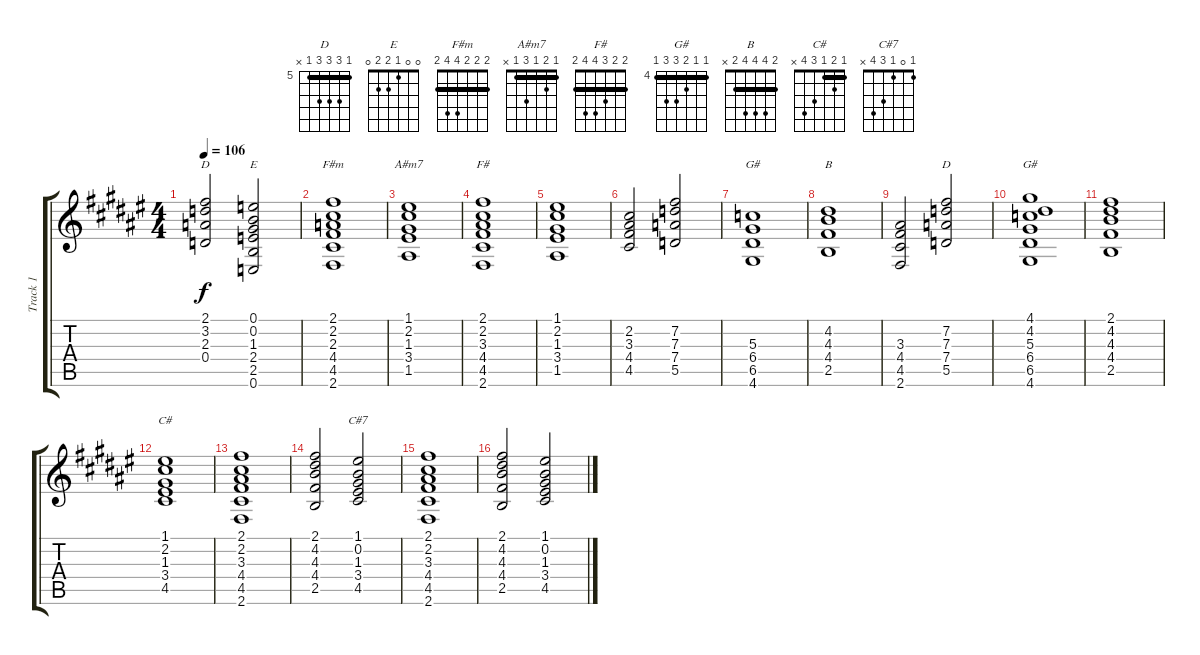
\track ("Track 1" "Track 1") {instrument acousticguitarsteel}
\staff {score tabs}
\tuning (E4 B3 G3 D3 A2 E2) {hide}
\chord ("D" 2 3 2 0 x x) {barre 2}
\chord ("E" 0 0 1 2 2 0)
\chord ("F#m" 2 2 2 4 4 2) {barre 2}
\chord ("A#m7" 1 2 1 3 1 x) {barre 1}
\chord ("F#" 2 2 3 4 4 2) {barre 2}
\chord ("G#" 4 1 1 1 3 4) {barre 1}
\chord ("B" 2 4 4 4 2 x) {barre 2}
\chord ("D" 5 7 7 7 5 x) {firstfret 5 barre 5}
\chord ("G#" 4 4 5 6 6 4) {firstfret 4 barre 4}
\chord ("C#" 1 2 1 3 4 x) {barre 1}
\chord ("C#7" 1 0 1 3 4 x)
\ts (4 4)
\tempo 106
\clef g2
\ks f#
(2.1 3.2 2.3 0.4).2{ch "D" dy f} (0.1 0.2 1.3 2.4 2.5 0.6).2{ch "E"} |
(2.1 2.2 2.3 4.4 4.5 2.6).1{ch "F#m"} |
(1.1 2.2 1.3 3.4 1.5).1{ch "A#m7"} |
(2.1 2.2 3.3 4.4 4.5 2.6).1{ch "F#"} |
(1.1 2.2 1.3 3.4 1.5).1 |
(2.2 3.3 4.4 4.5).2 (7.2 7.3 7.4 5.5).2 |
(5.3 6.4 6.5 4.6).1{ch "G#"} |
(4.2 4.3 4.4 2.5).1{ch "B"} |
(3.3 4.4 4.5 2.6).2 (7.2 7.3 7.4 5.5).2{ch "D"} |
(4.1 4.2 5.3 6.4 6.5 4.6).1{ch "G#"} |
(2.1 4.2 4.3 4.4 2.5).1 |
(1.1 2.2 1.3 3.4 4.5).1{ch "C#"} |
(2.1 2.2 3.3 4.4 4.5 2.6).1 |
(2.1 4.2 4.3 4.4 2.5).2 (1.1 0.2 1.3 3.4 4.5).2{ch "C#7"} |
(2.1 2.2 3.3 4.4 4.5 2.6).1 |
(2.1 4.2 4.3 4.4 2.5).2 (1.1 0.2 1.3 3.4 4.5).2
